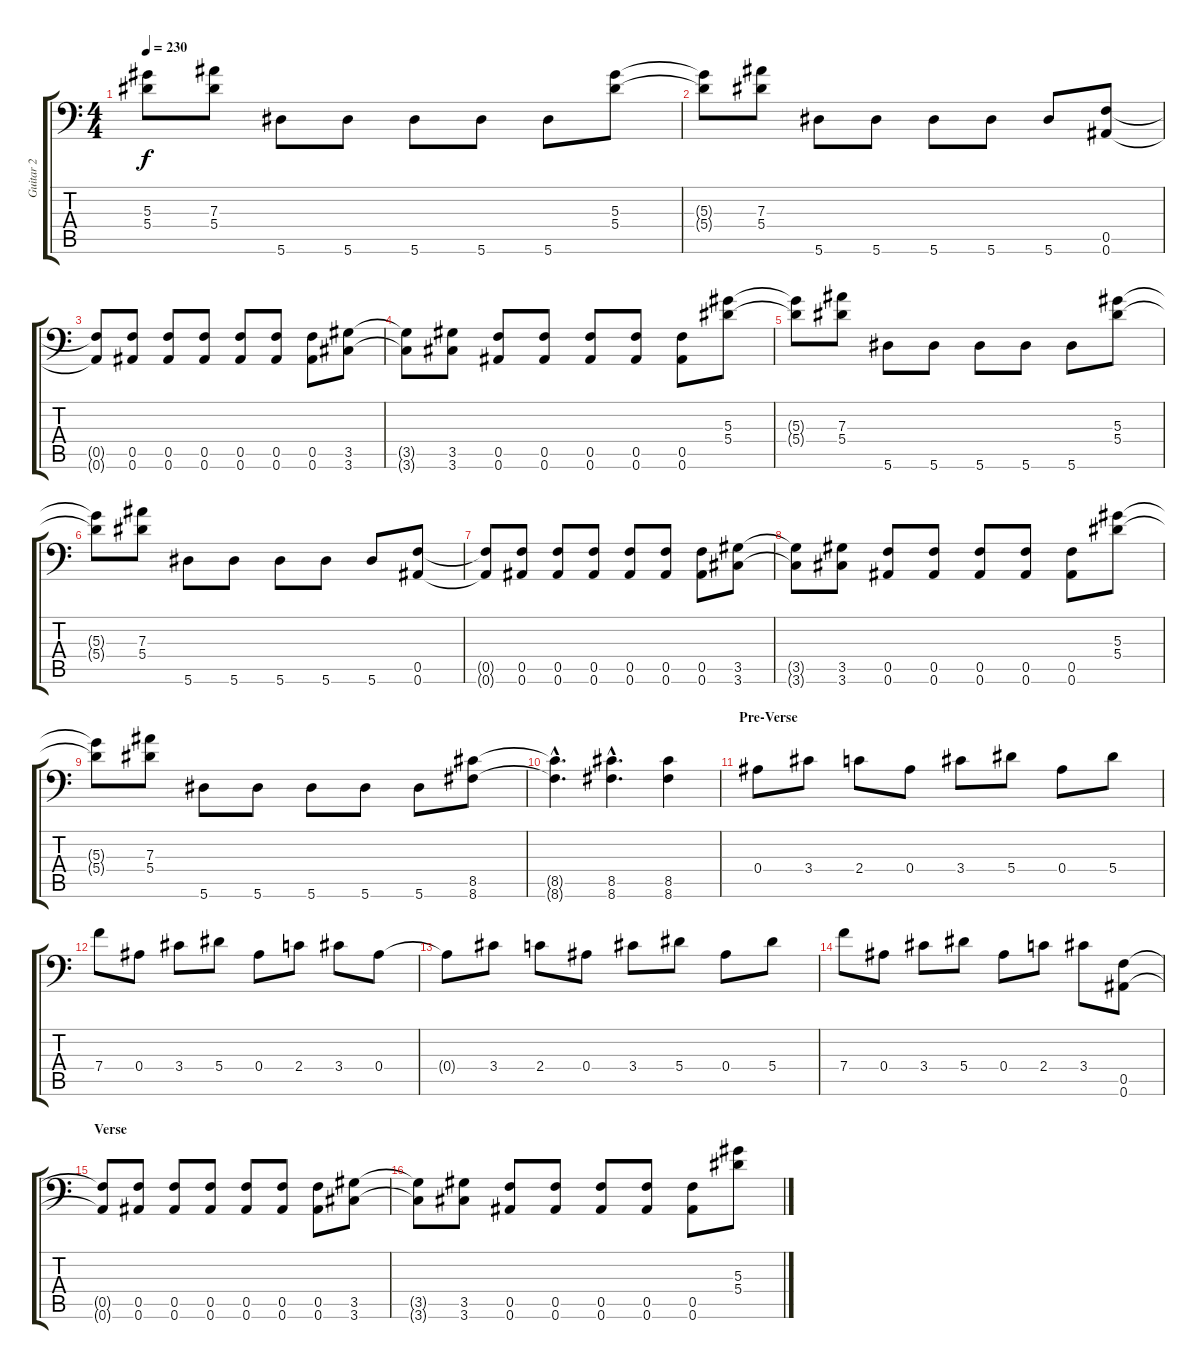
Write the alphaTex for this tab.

\track ("Guitar 2" "Guitar 2") {instrument distortionguitar}
\staff {score tabs}
\tuning (C4 G3 Eb3 Bb2 F2 Bb1) {hide}
\ts (4 4)
\tempo 230
\clef f4
\ks c
(5.3{t} 5.4{t}).8{dy f} (7.3 5.4).8 5.6.8 5.6.8 5.6.8 5.6.8 5.6.8 (5.3 5.4).8 |
(5.3{t} 5.4{t}).8 (7.3 5.4).8 5.6.8 5.6.8 5.6.8 5.6.8 5.6.8 (0.5 0.6).8 |
(0.5{t} 0.6{t}).8 (0.5 0.6).8 (0.5 0.6).8 (0.5 0.6).8 (0.5 0.6).8 (0.5 0.6).8 (0.5 0.6).8 (3.5 3.6).8 |
(3.5{t} 3.6{t}).8 (3.5 3.6).8 (0.5 0.6).8 (0.5 0.6).8 (0.5 0.6).8 (0.5 0.6).8 (0.5 0.6).8 (5.3 5.4).8 |
(5.3{t} 5.4{t}).8 (7.3 5.4).8 5.6.8 5.6.8 5.6.8 5.6.8 5.6.8 (5.3 5.4).8 |
(5.3{t} 5.4{t}).8 (7.3 5.4).8 5.6.8 5.6.8 5.6.8 5.6.8 5.6.8 (0.5 0.6).8 |
(0.5{t} 0.6{t}).8 (0.5 0.6).8 (0.5 0.6).8 (0.5 0.6).8 (0.5 0.6).8 (0.5 0.6).8 (0.5 0.6).8 (3.5 3.6).8 |
(3.5{t} 3.6{t}).8 (3.5 3.6).8 (0.5 0.6).8 (0.5 0.6).8 (0.5 0.6).8 (0.5 0.6).8 (0.5 0.6).8 (5.3 5.4).8 |
(5.3{t} 5.4{t}).8 (7.3 5.4).8 5.6.8 5.6.8 5.6.8 5.6.8 5.6.8 (8.5 8.6).8 |
(8.5{hac t} 8.6{hac t}).4{d} (8.5{hac} 8.6{hac}).4{d} (8.5 8.6).4 |
\section ("" "Pre-Verse")
0.4.8 3.4.8 2.4.8 0.4.8 3.4.8 5.4.8 0.4.8 5.4.8 |
7.4.8 0.4.8 3.4.8 5.4.8 0.4.8 2.4.8 3.4.8 0.4.8 |
0.4{t}.8 3.4.8 2.4.8 0.4.8 3.4.8 5.4.8 0.4.8 5.4.8 |
7.4.8 0.4.8 3.4.8 5.4.8 0.4.8 2.4.8 3.4.8 (0.5 0.6).8 |
\section ("" "Verse")
(0.5{t} 0.6{t}).8 (0.5 0.6).8 (0.5 0.6).8 (0.5 0.6).8 (0.5 0.6).8 (0.5 0.6).8 (0.5 0.6).8 (3.5 3.6).8 |
(3.5{t} 3.6{t}).8 (3.5 3.6).8 (0.5 0.6).8 (0.5 0.6).8 (0.5 0.6).8 (0.5 0.6).8 (0.5 0.6).8 (5.3 5.4).8
